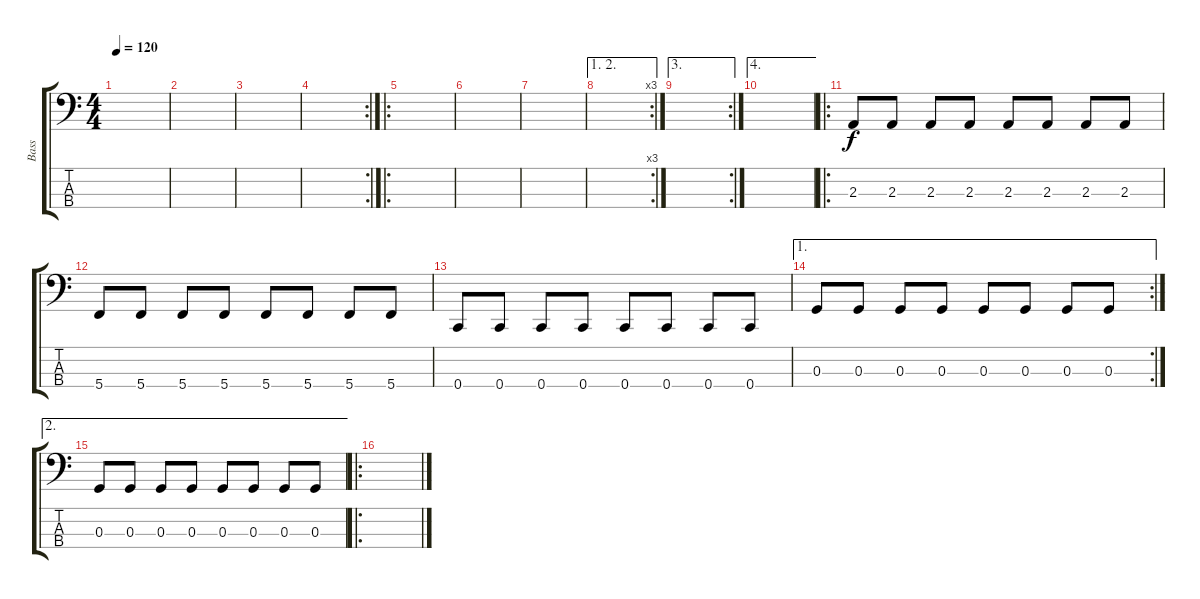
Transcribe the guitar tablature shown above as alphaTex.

\track ("Bass" "Bass") {instrument electricbassfinger}
\staff {score tabs}
\tuning (G2 C2 G1 C1) {hide}
\ts (4 4)
\tempo 120
\clef f4
\ks c
|
|
|
\rc 2
|
\ro
|
|
|
\ae (1 2)
\rc 3
|
\ae 3
\rc 2
|
\ae 4
|
\ro
2.3.8 2.3.8 2.3.8 2.3.8 2.3.8 2.3.8 2.3.8 2.3.8 |
5.4.8 5.4.8 5.4.8 5.4.8 5.4.8 5.4.8 5.4.8 5.4.8 |
0.4.8 0.4.8 0.4.8 0.4.8 0.4.8 0.4.8 0.4.8 0.4.8 |
\ae 1
\rc 2
0.3.8 0.3.8 0.3.8 0.3.8 0.3.8 0.3.8 0.3.8 0.3.8 |
\ae 2
0.3.8 0.3.8 0.3.8 0.3.8 0.3.8 0.3.8 0.3.8 0.3.8 |
\ro
